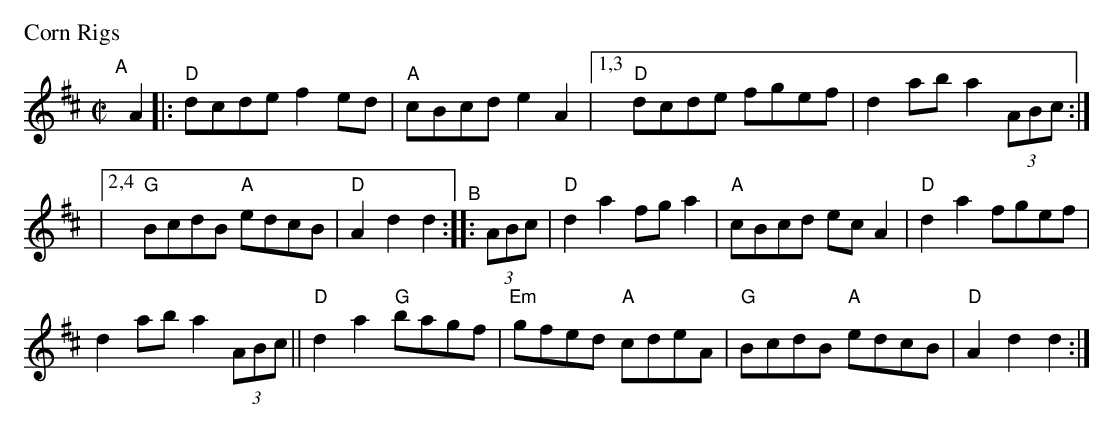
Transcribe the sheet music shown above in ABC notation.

X:1
M: C|
L: 1/8
P: Corn Rigs
K: D
"^A"[|]\
A2 |: "D"dcde f2ed | "A"cBcd e2A2 |[1,3 "D"dcde fgef | d2ab a2 (3ABc :|
|[2,4 "G"BcdB "A"edcB | "D"A2d2 d2 "^B":: (3ABc | "D"d2a2 fga2 | "A"cBcd ecA2 | "D"d2a2 fgef |
d2ab a2 (3ABc || "D"d2a2 "G"bagf | "Em"gfed "A"cdeA | "G"BcdB "A"edcB | "D"A2d2 d2 :|
